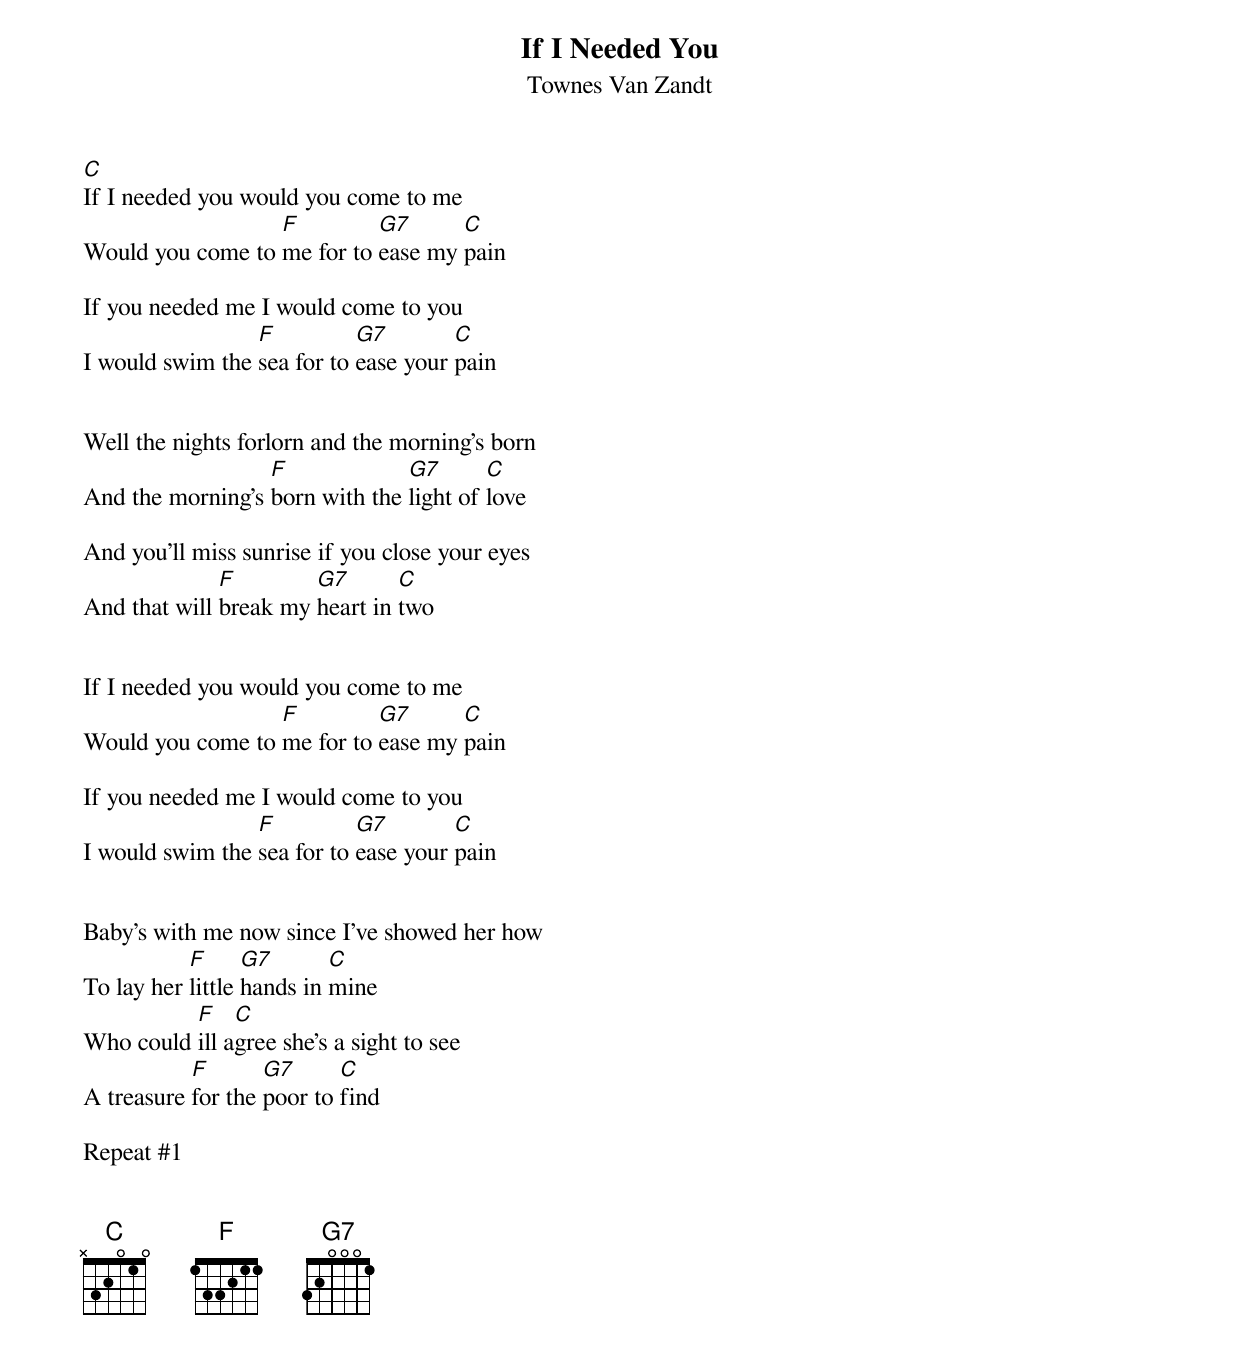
{title: If I Needed You}
{subtitle: Townes Van Zandt}

[C]If I needed you would you come to me
Would you come to [F]me for to [G7]ease my [C]pain

If you needed me I would come to you
I would swim the [F]sea for to [G7]ease your [C]pain


Well the nights forlorn and the morning’s born
And the morning’s [F]born with the [G7]light of [C]love

And you’ll miss sunrise if you close your eyes
And that will [F]break my [G7]heart in [C]two


If I needed you would you come to me
Would you come to [F]me for to [G7]ease my [C]pain

If you needed me I would come to you
I would swim the [F]sea for to [G7]ease your [C]pain


Baby’s with me now since I’ve showed her how
To lay her [F]little [G7]hands in [C]mine
Who could [F]ill a[C]gree she’s a sight to see
A treasure [F]for the [G7]poor to [C]find

Repeat #1
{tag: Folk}
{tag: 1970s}

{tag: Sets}
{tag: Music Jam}

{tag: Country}
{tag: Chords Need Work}
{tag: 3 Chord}
